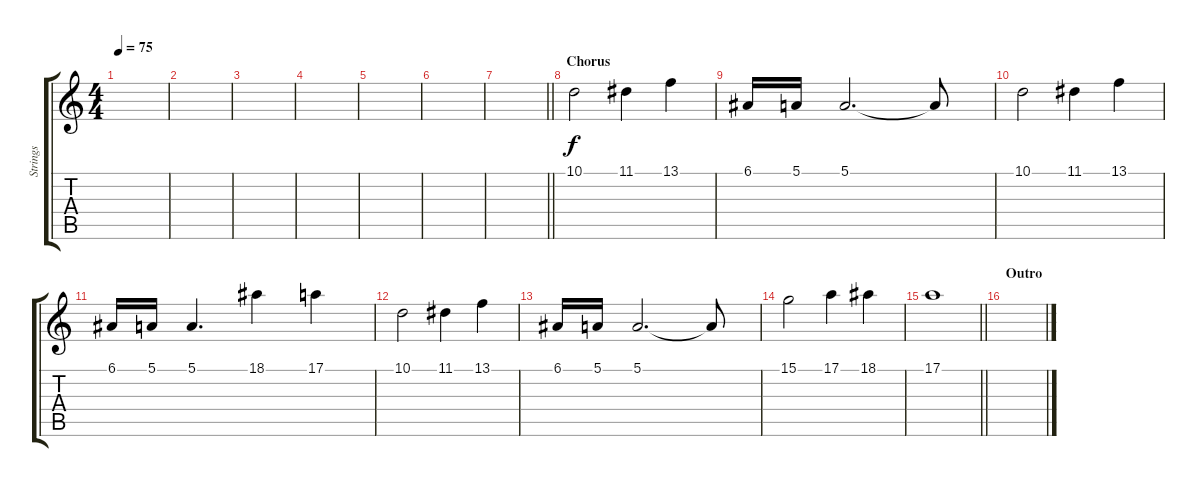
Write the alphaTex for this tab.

\track ("Strings" "Strings") {instrument stringensemble1}
\staff {score tabs}
\tuning (E4 B3 G3 D3 A2 E2) {hide}
\ts (4 4)
\tempo 75
\clef g2
\ks c
|
|
|
|
|
|
\barLineRight lightlight
|
\section ("" "Chorus")
10.1.2{volume 14} 11.1.4 13.1.4 |
6.1.16 5.1.16 5.1.2{d} 5.1{t}.8 |
10.1.2 11.1.4 13.1.4 |
6.1.16 5.1.16 5.1.4{d} 18.1.4 17.1.4 |
10.1.2 11.1.4 13.1.4 |
6.1.16 5.1.16 5.1.2{d} 5.1{t}.8 |
15.1.2{volume 14} 17.1.4 18.1.4 |
\barLineRight lightlight
17.1.1 |
\section ("" "Outro")
